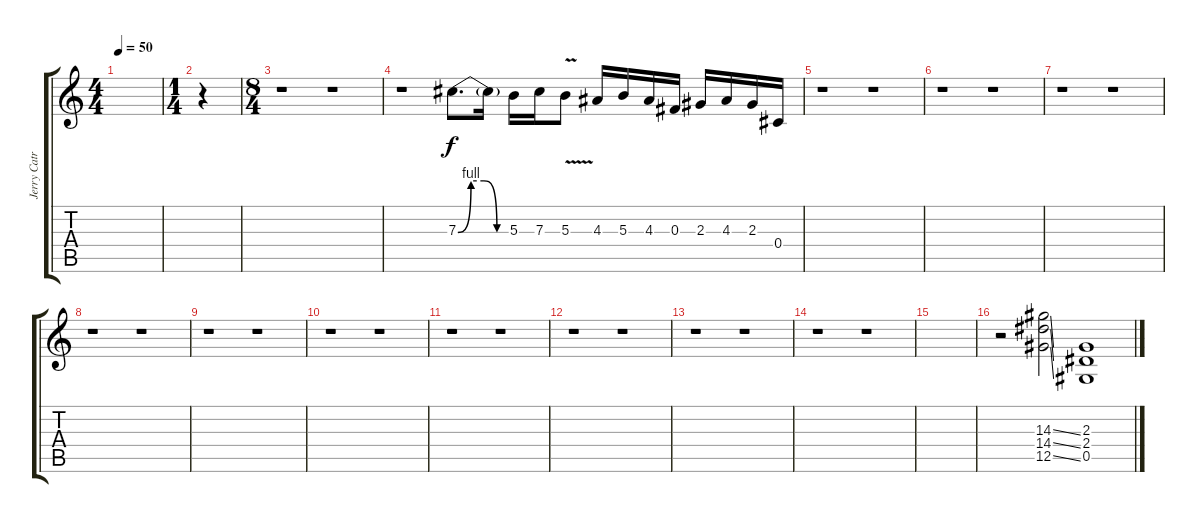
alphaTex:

\track ("Jerry Catrell Ov. 2" "Jerry Catr") {instrument overdrivenguitar}
\staff {score tabs}
\tuning (Eb4 Bb3 Gb3 Db3 Ab2 Eb2) {hide}
\ts (4 4)
\tempo 50
\clef g2
\ks c
|
\ts (1 4)
r.4 |
\ts (8 4)
r.1 r.1 |
r.1 7.3{be (custom 0 0 15 4 30 4 45 0 60 0)}.8{d} 7.3{t}.16 5.3.16 7.3.16 5.3{v}.8 4.3.16 5.3.16 4.3.16 0.3.16 2.3.16 4.3.16 2.3.16 0.4.16 |
r.1 r.1 |
r.1 r.1 |
r.1 r.1 |
r.1 r.1 |
r.1 r.1 |
r.1 r.1 |
r.1 r.1 |
r.1 r.1 |
r.1 r.1 |
r.1 r.1 |
|
r.2 (14.3{ss} 14.4{ss} 12.5{ss}).2 (2.3 2.4 0.5).1
